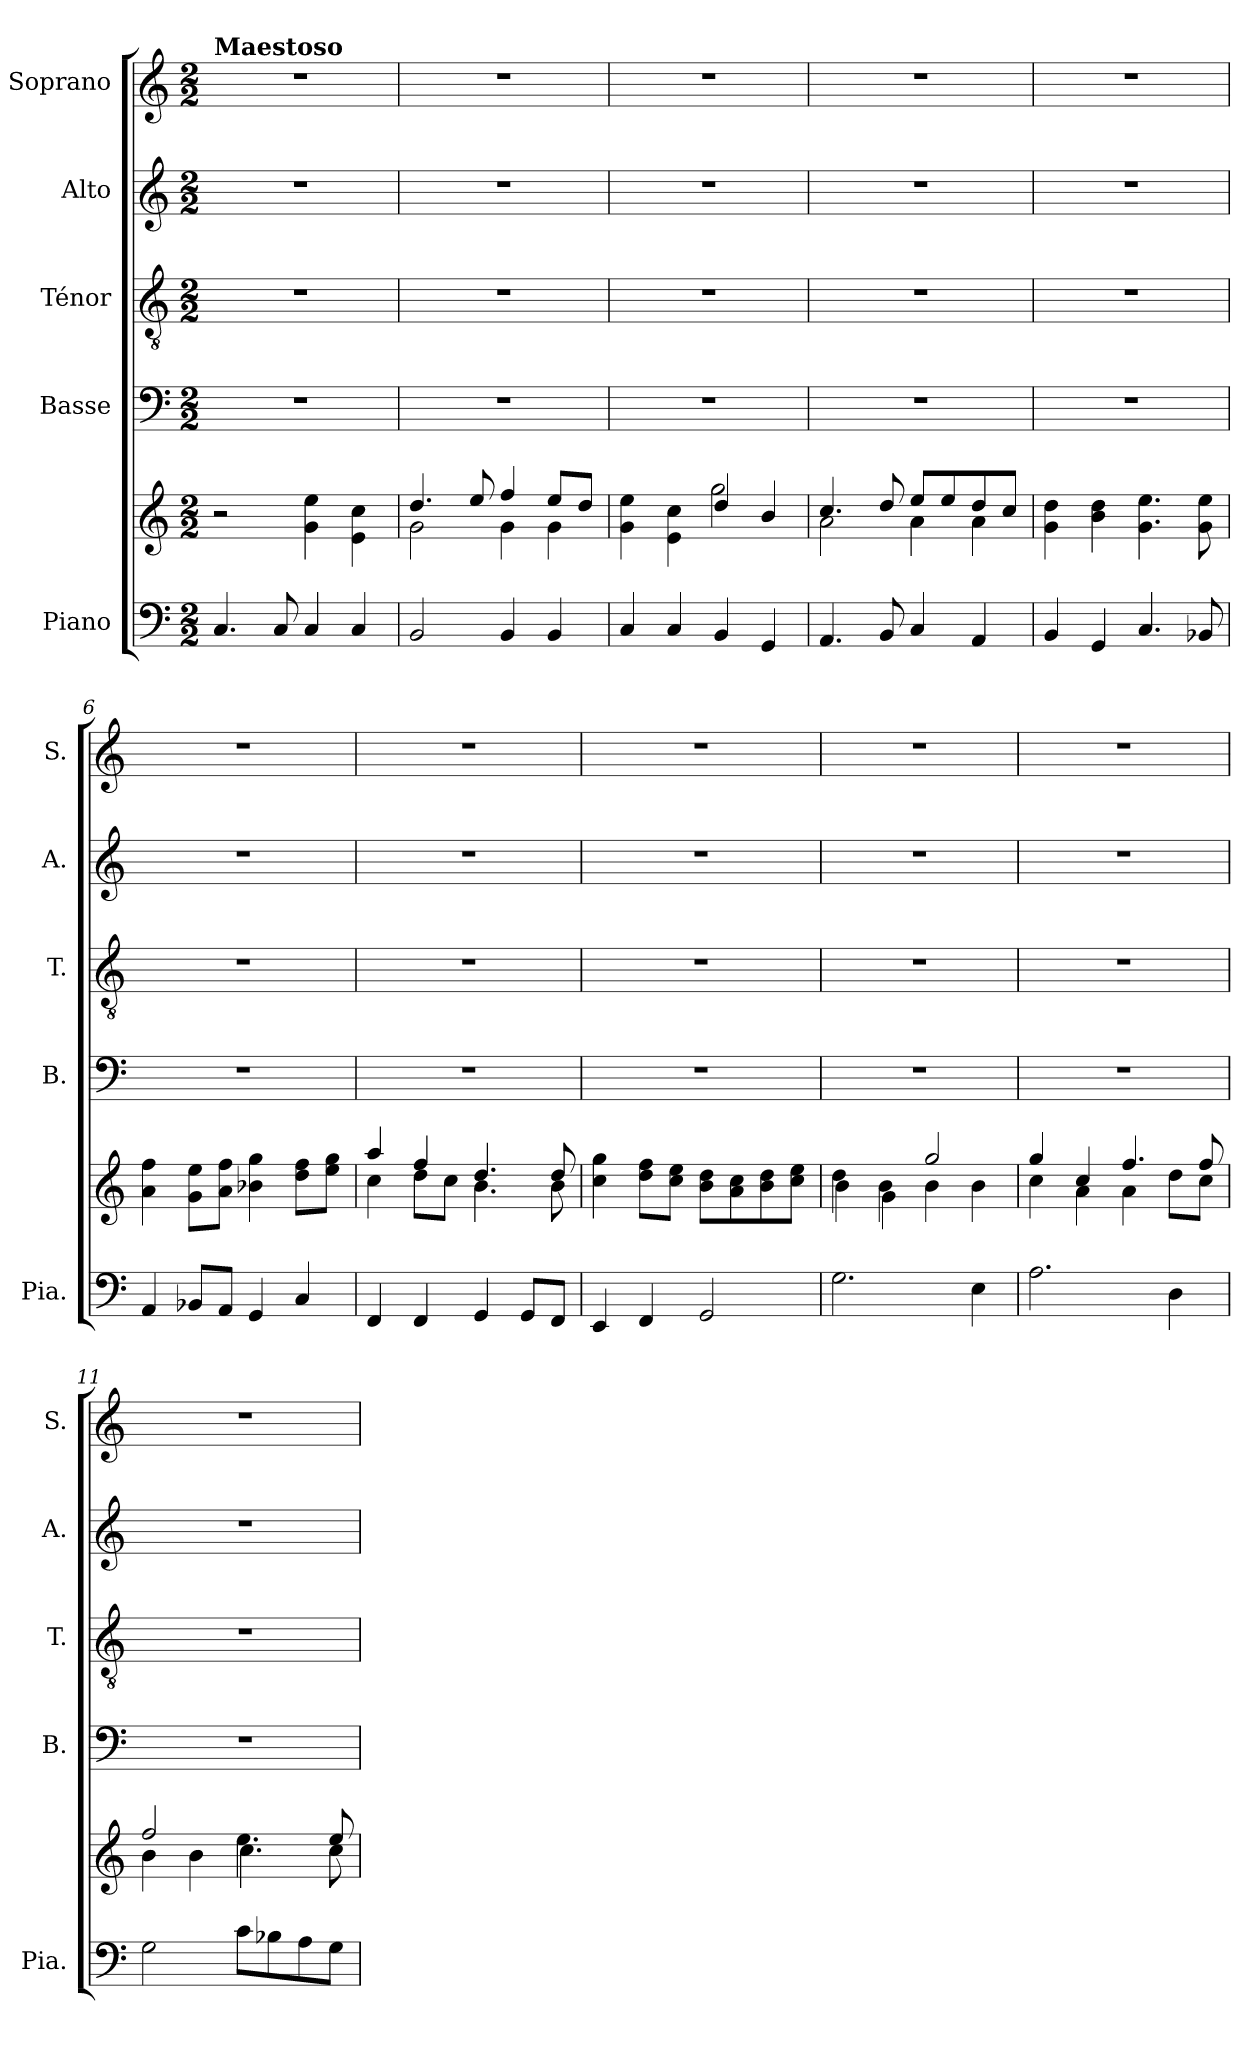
**kern	**kern	**kern	**kern	**kern	**kern
*part5	*part5	*part4	*part3	*part2	*part1
*staff6	*staff5	*staff4	*staff3	*staff2	*staff1
*I"Piano	*	*I"Basse	*I"Ténor	*I"Alto	*I"Soprano
*I'Pia.	*	*I'B.	*I'T.	*I'A.	*I'S.
*clefF4	*clefG2	*clefF4	*clefGv2	*clefG2	*clefG2
*k[]	*k[]	*k[]	*k[]	*k[]	*k[]
*M2/2	*M2/2	*M2/2	*M2/2	*M2/2	*M2/2
*MM170	*MM170	*MM170	*MM170	*MM170	*MM170
=1	=1	=1	=1	=1	=1
!	!	!	!	!	!LO:TX:a:B:t=Maestoso
4.C/	2r	1r	1r	1r	1r
8C/	.	.	.	.	.
4C/	4g\ 4ee\	.	.	.	.
4C/	4e\ 4cc\	.	.	.	.
=2	=2	=2	=2	=2	=2
*	*^	*	*	*	*
2BB/	4.dd/	2g\	1r	1r	1r	1r
.	8ee/	.	.	.	.	.
4BB/	4ff/	4g\	.	.	.	.
4BB/	8ee/L	4g\	.	.	.	.
.	8dd/J	.	.	.	.	.
=3	=3	=3	=3	=3	=3	=3
4C/	4g\ 4ee\	2ryy	1r	1r	1r	1r
4C/	4e\ 4cc\	.	.	.	.	.
4BB/	4dd/	2gg\	.	.	.	.
4GG/	4b/	.	.	.	.	.
=4	=4	=4	=4	=4	=4	=4
4.AA/	4.cc/	2a\	1r	1r	1r	1r
8BB/	8dd/	.	.	.	.	.
4C/	8ee/L	4a\	.	.	.	.
.	8ee/	.	.	.	.	.
4AA/	8dd/	4a\	.	.	.	.
.	8cc/J	.	.	.	.	.
*	*v	*v	*	*	*	*
=5	=5	=5	=5	=5	=5
4BB/	4g\ 4dd\	1r	1r	1r	1r
4GG/	4b\ 4dd\	.	.	.	.
4.C/	4.g\ 4.ee\	.	.	.	.
8BB-X/	8g\ 8ee\	.	.	.	.
=6	=6	=6	=6	=6	=6
4AA/	4a\ 4ff\	1r	1r	1r	1r
8BB-X/L	8g\ 8ee\L	.	.	.	.
8AA/J	8a\ 8ff\J	.	.	.	.
4GG/	4b-X\ 4gg\	.	.	.	.
4C/	8dd\ 8ff\L	.	.	.	.
.	8ee\ 8gg\J	.	.	.	.
!!LO:LB:g=z
=7	=7	=7	=7	=7	=7
*	*^	*	*	*	*
4FF/	4aa/	4cc\	1r	1r	1r	1r
4FF/	4ff/	8dd\L	.	.	.	.
.	.	8cc\J	.	.	.	.
4GG/	4.dd/	4.b\	.	.	.	.
8GG/L	.	.	.	.	.	.
8FF/J	8dd/	8b\	.	.	.	.
*	*v	*v	*	*	*	*
=8	=8	=8	=8	=8	=8
4EE/	4cc\ 4gg\	1r	1r	1r	1r
4FF/	8dd\ 8ff\L	.	.	.	.
.	8cc\ 8ee\J	.	.	.	.
2GG/	8b\ 8dd\L	.	.	.	.
.	8a\ 8cc\	.	.	.	.
.	8b\ 8dd\	.	.	.	.
.	8cc\ 8ee\J	.	.	.	.
=9	=9	=9	=9	=9	=9
*	*^	*	*	*	*
2.G\	4dd\	4b\	1r	1r	1r	1r
.	4b\	4g\	.	.	.	.
.	2gg/	4b\	.	.	.	.
4E\	.	4b\	.	.	.	.
=10	=10	=10	=10	=10	=10	=10
2.A\	4gg/	4cc\	1r	1r	1r	1r
.	4cc/	4a\	.	.	.	.
.	4.ff/	4a\	.	.	.	.
4D\	.	8dd\L	.	.	.	.
.	8ff/	8cc\J	.	.	.	.
=11	=11	=11	=11	=11	=11	=11
2G\	2ff/	4b\	1r	1r	1r	1r
.	.	4b\	.	.	.	.
8c\L	4.ee\	4.cc\	.	.	.	.
8B-X\	.	.	.	.	.	.
8A\	.	.	.	.	.	.
8G\J	8ee/	8cc\	.	.	.	.
*	*v	*v	*	*	*	*
=	=	=	=	=	=
*-	*-	*-	*-	*-	*-
